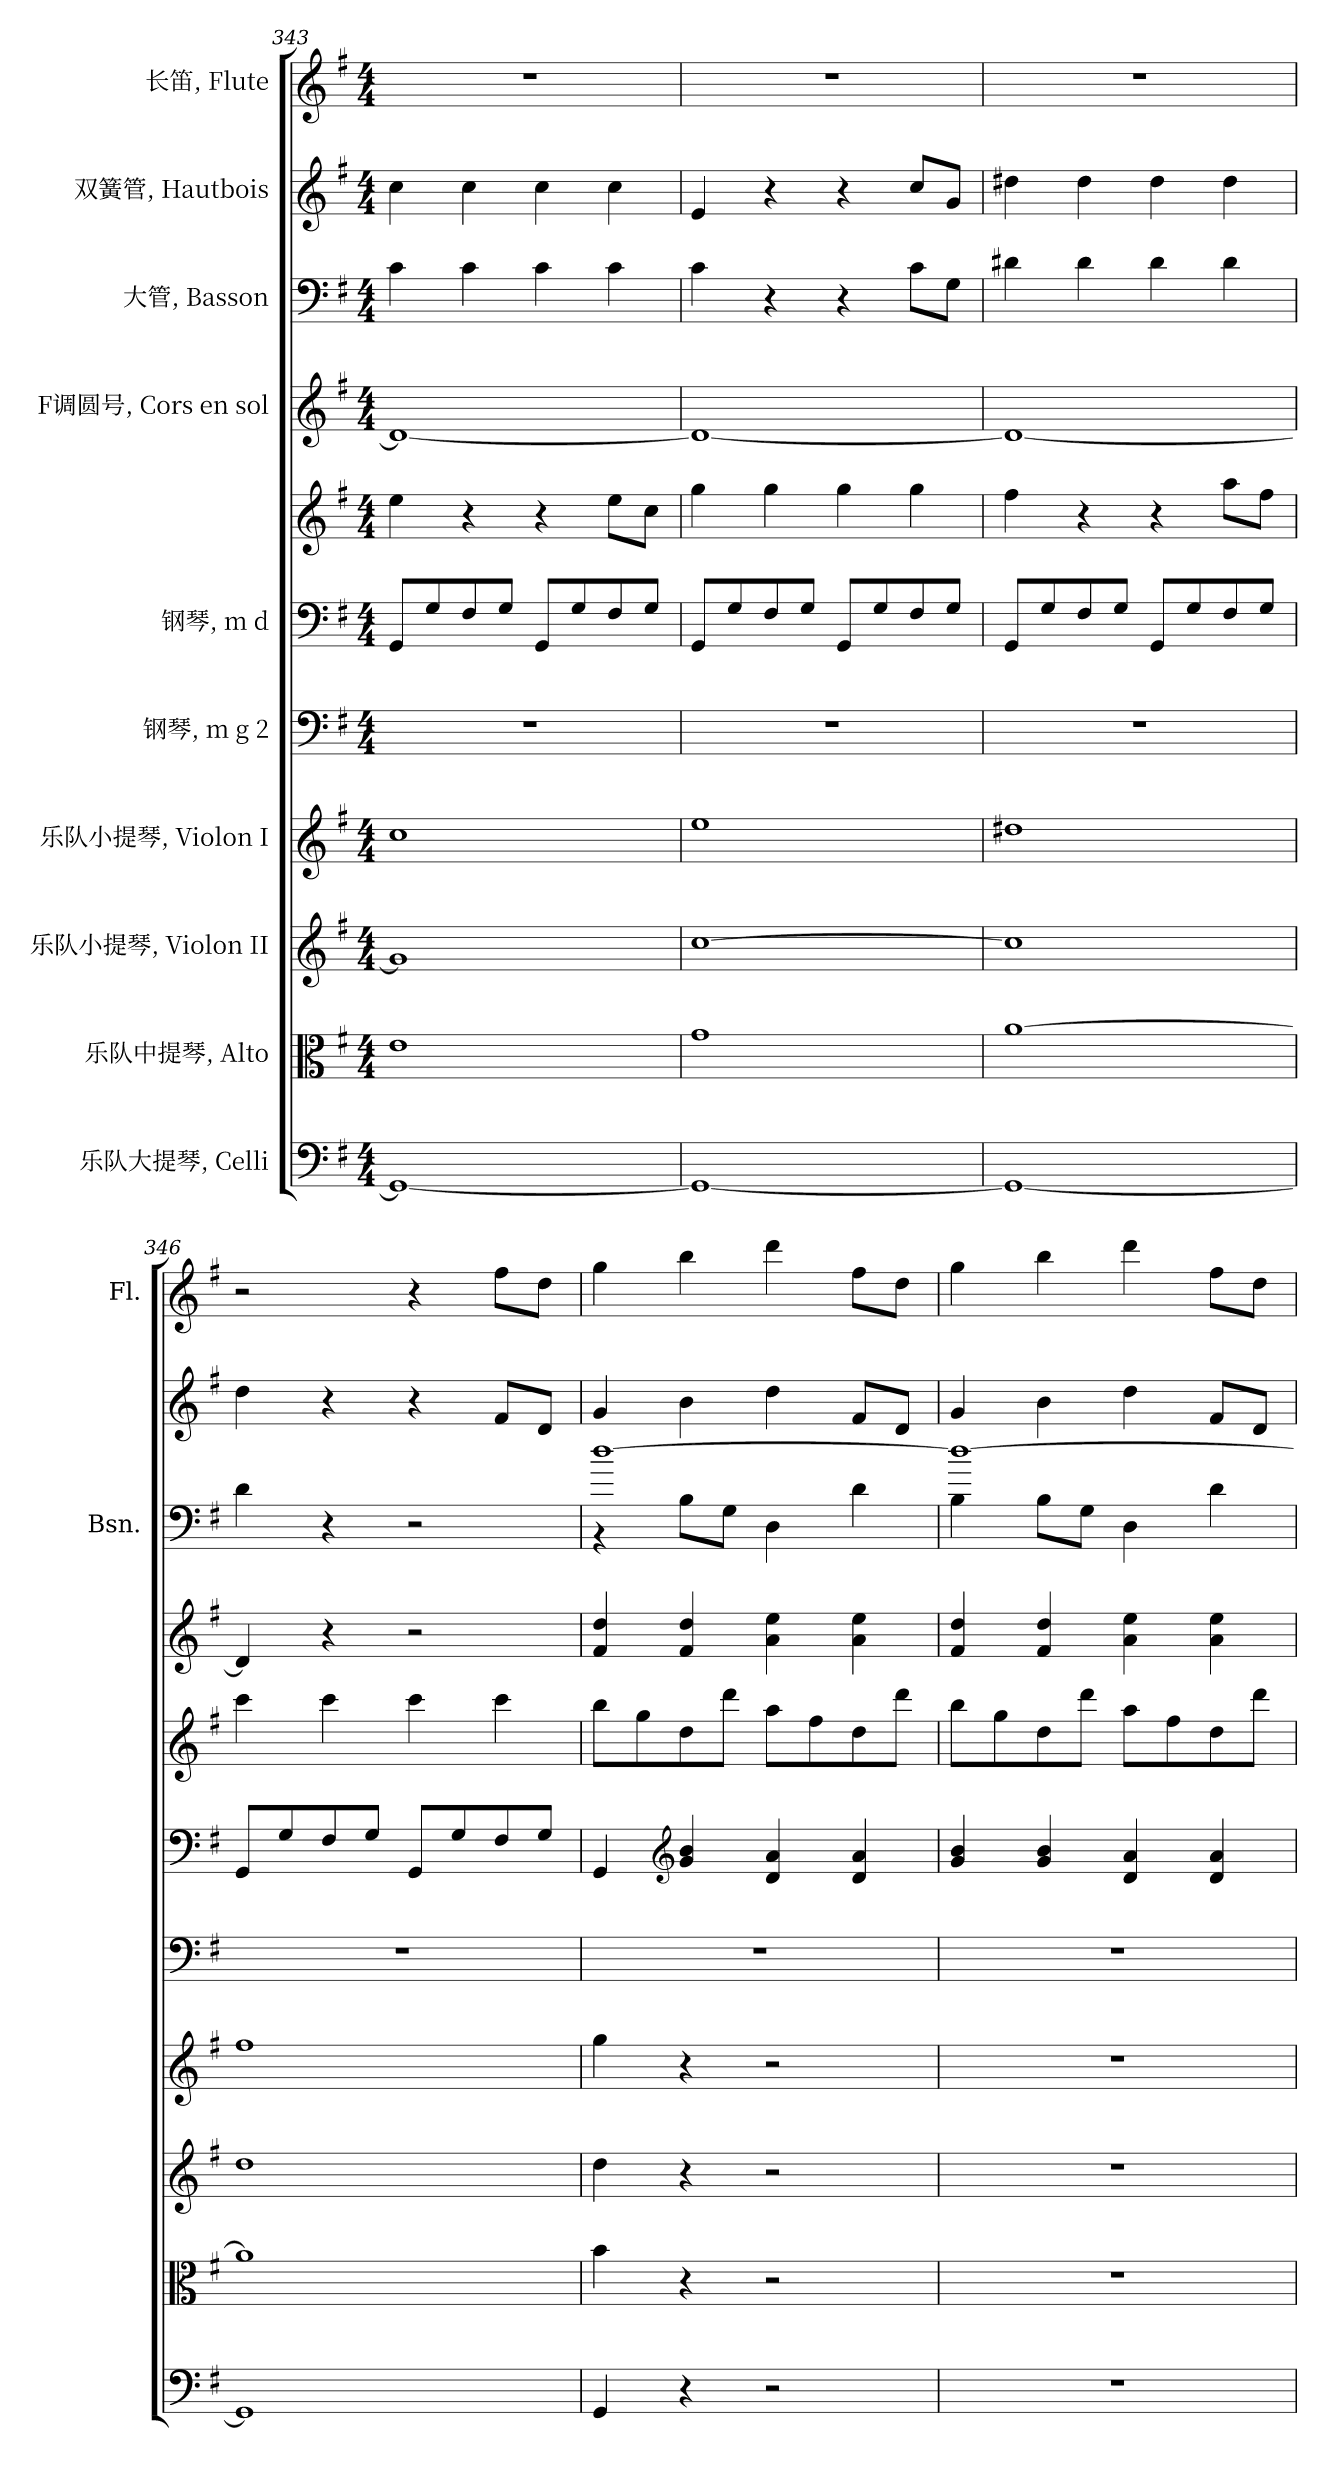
**kern	**kern	**kern	**kern	**kern	**kern	**kern	**kern	**kern	**kern	**kern
*part10	*part9	*part8	*part7	*part6	*part5	*part5	*part4	*part3	*part2	*part1
*staff11	*staff10	*staff9	*staff8	*staff7	*staff6	*staff5	*staff4	*staff3	*staff2	*staff1
*I"乐队大提琴, Celli	*I"乐队中提琴, Alto	*I"乐队小提琴, Violon II	*I"乐队小提琴, Violon I	*I"钢琴, m g 2	*I"钢琴, m d	*	*I"F调圆号, Cors en sol	*I"大管, Basson	*I"双簧管, Hautbois	*I"长笛, Flute
*	*	*	*	*	*	*	*	*I'Bsn.	*	*I'Fl.
*clefF4	*clefC3	*clefG2	*clefG2	*clefF4	*clefF4	*clefG2	*clefG2	*clefF4	*clefG2	*clefG2
*	*	*	*	*	*	*	*ITrd4c7	*	*	*
*k[f#]	*k[f#]	*k[f#]	*k[f#]	*k[f#]	*k[f#]	*k[f#]	*k[]	*k[f#]	*k[f#]	*k[f#]
*M4/4	*M4/4	*M4/4	*M4/4	*M4/4	*M4/4	*M4/4	*M4/4	*M4/4	*M4/4	*M4/4
=343	=343	=343	=343	=343	=343	=343	=343	=343	=343	=343
1GG_	1e	1g]	1cc	1r	8GG/L	4ee\	1G_	4c\	4cc\	1r
.	.	.	.	.	8G/	.	.	.	.	.
.	.	.	.	.	8F#/	4r	.	4c\	4cc\	.
.	.	.	.	.	8G/J	.	.	.	.	.
.	.	.	.	.	8GG/L	4r	.	4c\	4cc\	.
.	.	.	.	.	8G/	.	.	.	.	.
.	.	.	.	.	8F#/	8ee\L	.	4c\	4cc\	.
.	.	.	.	.	8G/J	8cc\J	.	.	.	.
=344	=344	=344	=344	=344	=344	=344	=344	=344	=344	=344
1GG_	1g	[1cc	1ee	1r	8GG/L	4gg\	1G_	4c\	4e/	1r
.	.	.	.	.	8G/	.	.	.	.	.
.	.	.	.	.	8F#/	4gg\	.	4r	4r	.
.	.	.	.	.	8G/J	.	.	.	.	.
.	.	.	.	.	8GG/L	4gg\	.	4r	4r	.
.	.	.	.	.	8G/	.	.	.	.	.
.	.	.	.	.	8F#/	4gg\	.	8c\L	8cc/L	.
.	.	.	.	.	8G/J	.	.	8G\J	8g/J	.
=345	=345	=345	=345	=345	=345	=345	=345	=345	=345	=345
1GG_	[1a	1cc]	1dd#X	1r	8GG/L	4ff#\	1G_	4d#X\	4dd#X\	1r
.	.	.	.	.	8G/	.	.	.	.	.
.	.	.	.	.	8F#/	4r	.	4d#\	4dd#\	.
.	.	.	.	.	8G/J	.	.	.	.	.
.	.	.	.	.	8GG/L	4r	.	4d#\	4dd#\	.
.	.	.	.	.	8G/	.	.	.	.	.
.	.	.	.	.	8F#/	8aa\L	.	4d#\	4dd#\	.
.	.	.	.	.	8G/J	8ff#\J	.	.	.	.
!!LO:PB:g=z
=346	=346	=346	=346	=346	=346	=346	=346	=346	=346	=346
1GG]	1a]	1dd	1ff#	1r	8GG/L	4ccc\	4G/]	4d\	4dd\	2r
.	.	.	.	.	8G/	.	.	.	.	.
.	.	.	.	.	8F#/	4ccc\	4r	4r	4r	.
.	.	.	.	.	8G/J	.	.	.	.	.
.	.	.	.	.	8GG/L	4ccc\	2r	2r	4r	4r
.	.	.	.	.	8G/	.	.	.	.	.
.	.	.	.	.	8F#/	4ccc\	.	.	8f#/L	8ff#\L
.	.	.	.	.	8G/J	.	.	.	8d/J	8dd\J
=347	=347	=347	=347	=347	=347	=347	=347	=347	=347	=347
*	*	*	*	*	*	*	*	*^	*	*
4GG/	4b\	4dd\	4gg\	1r	4GG/	8bb\L	4B/ 4g/	[1dd	4r	4g/	4gg\
.	.	.	.	.	.	8gg\	.	.	.	.	.
*	*	*	*	*	*clefG2	*	*	*	*	*	*
4r	4r	4r	4r	.	4g/ 4b/	8dd\	4B/ 4g/	.	8B\L	4b\	4bb\
.	.	.	.	.	.	8ddd\J	.	.	8G\J	.	.
2r	2r	2r	2r	.	4d/ 4a/	8aa\L	4d\ 4a\	.	4D\	4dd\	4ddd\
.	.	.	.	.	.	8ff#\	.	.	.	.	.
.	.	.	.	.	4d/ 4a/	8dd\	4d\ 4a\	.	4d\	8f#/L	8ff#\L
.	.	.	.	.	.	8ddd\J	.	.	.	8d/J	8dd\J
=348	=348	=348	=348	=348	=348	=348	=348	=348	=348	=348	=348
1r	1r	1r	1r	1r	4g/ 4b/	8bb\L	4B/ 4g/	1dd_	4B\	4g/	4gg\
.	.	.	.	.	.	8gg\	.	.	.	.	.
.	.	.	.	.	4g/ 4b/	8dd\	4B/ 4g/	.	8B\L	4b\	4bb\
.	.	.	.	.	.	8ddd\J	.	.	8G\J	.	.
.	.	.	.	.	4d/ 4a/	8aa\L	4d\ 4a\	.	4D\	4dd\	4ddd\
.	.	.	.	.	.	8ff#\	.	.	.	.	.
.	.	.	.	.	4d/ 4a/	8dd\	4d\ 4a\	.	4d\	8f#/L	8ff#\L
.	.	.	.	.	.	8ddd\J	.	.	.	8d/J	8dd\J
*	*	*	*	*	*	*	*	*v	*v	*	*
=	=	=	=	=	=	=	=	=	=	=
*-	*-	*-	*-	*-	*-	*-	*-	*-	*-	*-
